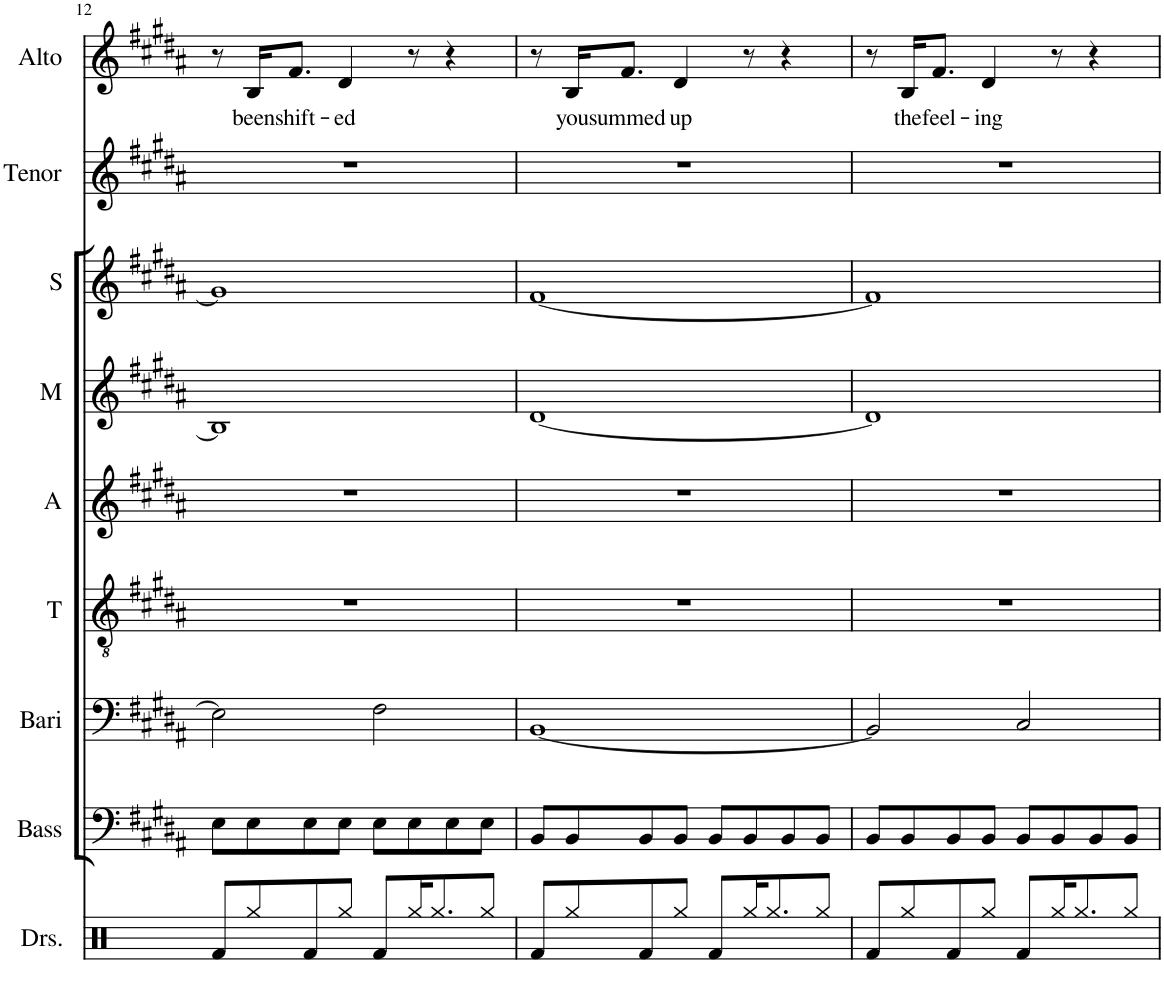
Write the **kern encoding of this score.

**kern	**kern	**kern	**kern	**kern	**kern	**kern	**kern	**kern	**text
*part9	*part8	*part7	*part6	*part5	*part4	*part3	*part2	*part1	*part1
*staff9	*staff8	*staff7	*staff6	*staff5	*staff4	*staff3	*staff2	*staff1	*staff1
*I"Drumset	*I"Bass	*I"Baritone	*I"Tenor	*I"Alto	*I"Mezzo	*I"Soprano	*I"Tenor	*I"Alto	*
*I'Drs.	*I'Bass	*I'Bari	*I'T	*I'A	*I'M	*I'S	*I'Tenor	*I'Alto	*
!!LO:PB:g=z
*clefX	*clefF4	*clefF4	*clefGv2	*clefG2	*clefG2	*clefG2	*clefG2	*clefG2	*
*k[]	*k[f#c#g#d#a#]	*k[f#c#g#d#a#]	*k[f#c#g#d#a#]	*k[f#c#g#d#a#]	*k[f#c#g#d#a#]	*k[f#c#g#d#a#]	*k[f#c#g#d#a#]	*k[f#c#g#d#a#]	*
*M4/4	*M4/4	*M4/4	*M4/4	*M4/4	*M4/4	*M4/4	*M4/4	*M4/4	*
=12	=12	=12	=12	=12	=12	=12	=12	=12	=12
8Rf/L	8E\L	2E\]	1r	1r	1B]	1g#]	1r	8r	.
!	!	!	!	!	!	!	!	!	!LO:LY:b
8Rgg/	8E\	.	.	.	.	.	.	16B/KL	been
!	!	!	!	!	!	!	!	!	!LO:LY:b
.	.	.	.	.	.	.	.	8.f#/J	shift-
8Rf/	8E\	.	.	.	.	.	.	.	.
!	!	!	!	!	!	!	!	!	!LO:LY:b
8Rgg/J	8E\J	.	.	.	.	.	.	4d#/	-ed
8Rf/L	8E\L	2F#\	.	.	.	.	.	.	.
16Rgg/K	8E\	.	.	.	.	.	.	8r	.
8.Rgg/	.	.	.	.	.	.	.	.	.
.	8E\	.	.	.	.	.	.	4r	.
8Rgg/J	8E\J	.	.	.	.	.	.	.	.
=13	=13	=13	=13	=13	=13	=13	=13	=13	=13
8Rf/L	8BB/L	[1BB	1r	1r	[1d#	[1f#	1r	8r	.
!	!	!	!	!	!	!	!	!	!LO:LY:b
8Rgg/	8BB/	.	.	.	.	.	.	16B/KL	you
!	!	!	!	!	!	!	!	!	!LO:LY:b
.	.	.	.	.	.	.	.	8.f#/J	summed
8Rf/	8BB/	.	.	.	.	.	.	.	.
!	!	!	!	!	!	!	!	!	!LO:LY:b
8Rgg/J	8BB/J	.	.	.	.	.	.	4d#/	up
8Rf/L	8BB/L	.	.	.	.	.	.	.	.
16Rgg/K	8BB/	.	.	.	.	.	.	8r	.
8.Rgg/	.	.	.	.	.	.	.	.	.
.	8BB/	.	.	.	.	.	.	4r	.
8Rgg/J	8BB/J	.	.	.	.	.	.	.	.
=14	=14	=14	=14	=14	=14	=14	=14	=14	=14
8Rf/L	8BB/L	2BB/]	1r	1r	1d#]	1f#]	1r	8r	.
!	!	!	!	!	!	!	!	!	!LO:LY:b
8Rgg/	8BB/	.	.	.	.	.	.	16B/KL	the
!	!	!	!	!	!	!	!	!	!LO:LY:b
.	.	.	.	.	.	.	.	8.f#/J	feel-
8Rf/	8BB/	.	.	.	.	.	.	.	.
!	!	!	!	!	!	!	!	!	!LO:LY:b
8Rgg/J	8BB/J	.	.	.	.	.	.	4d#/	-ing
8Rf/L	8BB/L	2C#/	.	.	.	.	.	.	.
16Rgg/K	8BB/	.	.	.	.	.	.	8r	.
8.Rgg/	.	.	.	.	.	.	.	.	.
.	8BB/	.	.	.	.	.	.	4r	.
8Rgg/J	8BB/J	.	.	.	.	.	.	.	.
=	=	=	=	=	=	=	=	=	=
*-	*-	*-	*-	*-	*-	*-	*-	*-	*-
